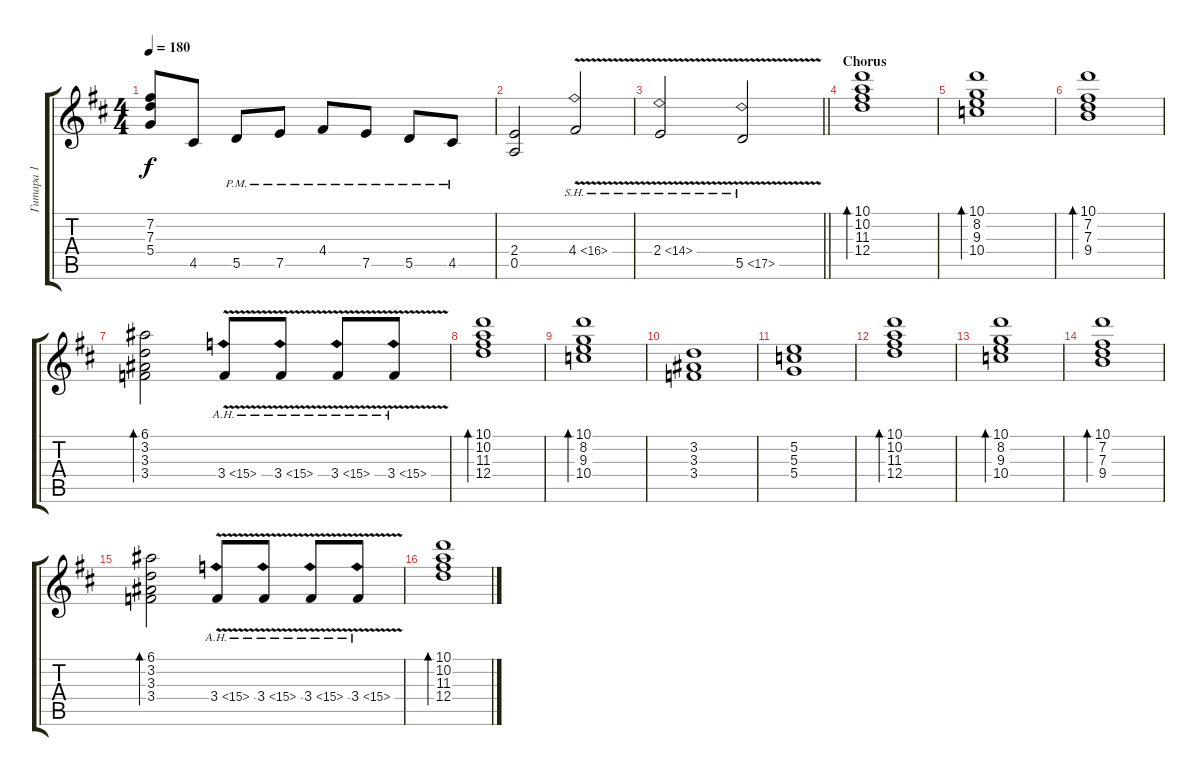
\track ("Гитара 1" "Гитара 1") {instrument distortionguitar}
\staff {score tabs}
\tuning (E4 B3 G3 D3 A2 E2) {hide}
\ts (4 4)
\tempo 180
\clef g2
\ks bminor
(7.2{t} 7.3{t} 5.4{t}).8{dy f} 4.5.8 5.5{pm}.8 7.5{pm}.8 4.4{pm}.8 7.5{pm}.8 5.5{pm}.8 4.5{pm}.8 |
(2.4 0.5).2 4.4{sh 12 v}.2 |
\barLineRight lightlight
2.4{sh 12 v}.2 5.5{sh 12 v}.2 |
\section ("" "Chorus")
(10.1 10.2 11.3 12.4).1{bd 480} |
(10.1 8.2 9.3 10.4).1{bd 480} |
(10.1 7.2 7.3 9.4).1{bd 480} |
(6.1 3.2 3.3 3.4).2{bd 480} 3.4{ah 12 v}.8 3.4{ah 12 v}.8 3.4{ah 12 v}.8 3.4{ah 12 v}.8 |
(10.1 10.2 11.3 12.4).1{bd 480} |
(10.1 8.2 9.3 10.4).1{bd 480} |
(3.2 3.3 3.4).1 |
(5.2 5.3 5.4).1 |
(10.1 10.2 11.3 12.4).1{bd 480} |
(10.1 8.2 9.3 10.4).1{bd 480} |
(10.1 7.2 7.3 9.4).1{bd 480} |
(6.1 3.2 3.3 3.4).2{bd 480} 3.4{ah 12 v}.8 3.4{ah 12 v}.8 3.4{ah 12 v}.8 3.4{ah 12 v}.8 |
(10.1 10.2 11.3 12.4).1{bd 480}
